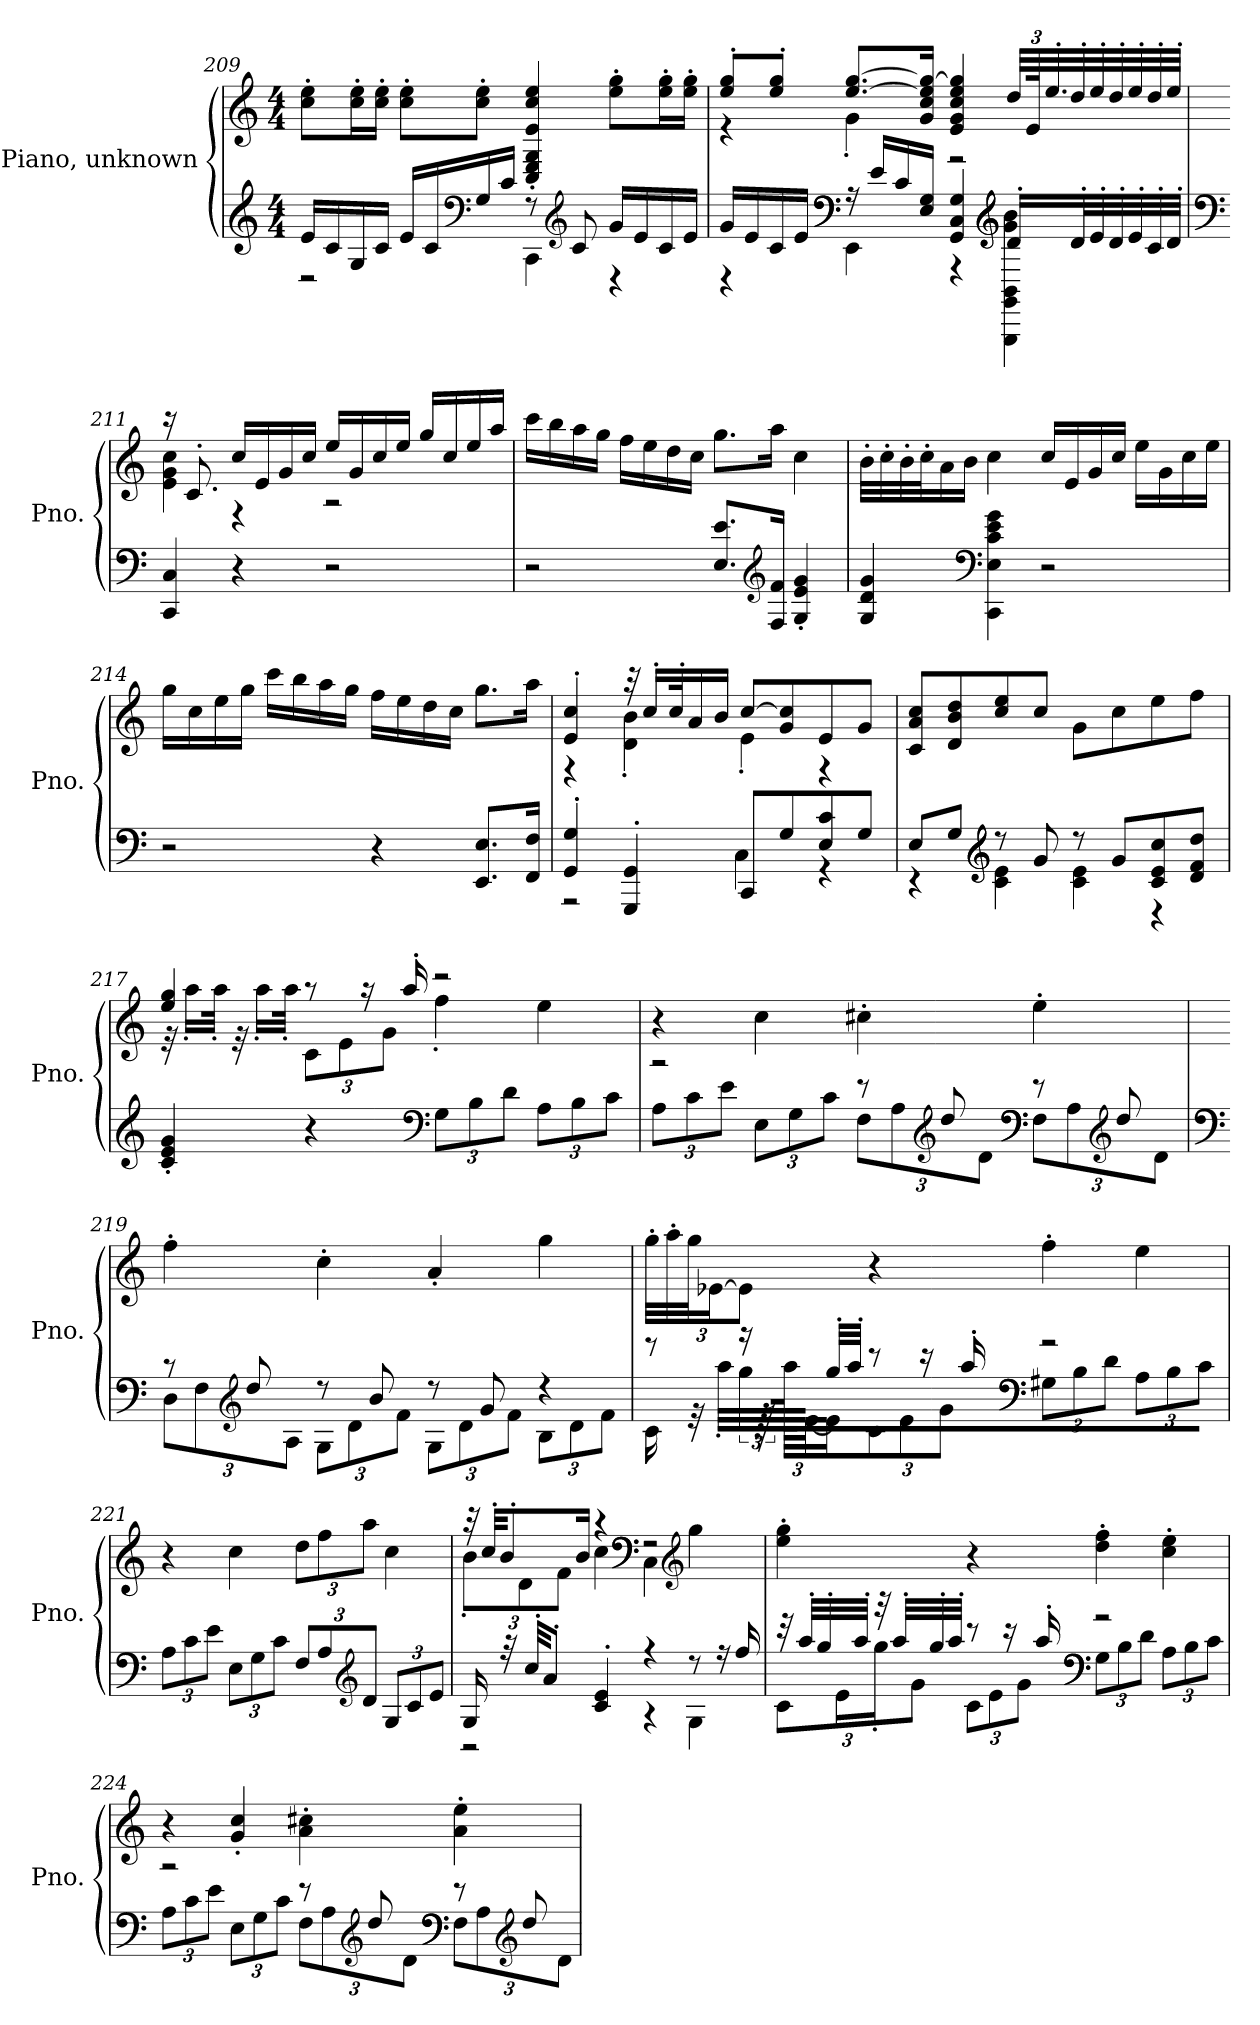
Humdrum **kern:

**kern	**kern
*part1	*part1
*staff2	*staff1
*I"Piano, unknown	*
*I'Pno.	*
*clefG2	*clefG2
*k[]	*k[]
*M4/4	*M4/4
=209	=209
*^	*
16e/LL	2r	8cc\' 8ee\'L
16c/	.	.
16G/	.	16cc\' 16ee\'L
16c/JJ	.	16cc\' 16ee\'JJ
16e/LL	.	8cc\' 8ee\'L
16c/	.	.
*clefF4	*	*
16G/	.	8cc\' 8ee\'J
16c/JJ	.	.
8r	4CC\	4C/' 4E/' 4G/' 4e/' 4cc/' 4ee/'
*clefG2	*	*
8c/	.	.
16g/LL	4r	8ee\' 8gg\'L
16e/	.	.
16c/	.	16ee\' 16gg\'L
16e/JJ	.	16ee\' 16gg\'JJ
!!LO:LB:g=z
=210	=210	=210
*	*	*^
16g/LL	4r	8ee/' 8gg/'L	4r
16e/	.	.	.
16c/	.	8ee/' 8gg/'J	.
16e/JJ	.	.	.
*clefF4	*	*	*
16r	4EE\	[8.ee/ [8.gg/L	4g'\
16e/LL	.	.	.
16c/	.	.	.
16E/ 16G/JJ	.	16g/ 16cc/ 16ee/] 16gg/_Jk	.
4GG/ 4C/ 4G/	4r	4e/ 4g/ 4cc/ 4ee/ 4gg/]	2r
*clefG2	*	*	*
*	*	*Xbrackettup	*
16d'/LL	4GGG\ 4GG\ 4BB\ 4g\ 4b\	48dd/LLL	.
.	.	96e/K	.
.	.	48.ee'/	.
32d'/L	.	32dd'/	.
32e'/	.	32ee'/	.
32d'/	.	32dd'/	.
32e'/	.	32ee'/	.
32c'/	.	32dd'/	.
32d'/JJJ	.	32ee'/JJJ	.
*v	*v	*	*
=211	=211	=211
*clefF4	*	*
4CC/ 4C/	16r	4e\ 4g\ 4cc\
.	8.c'/	.
4r	16cc/LL	4r
.	16e/	.
.	16g/	.
.	16cc/JJ	.
2r	16ee/LL	2r
.	16g/	.
.	16cc/	.
.	16ee/JJ	.
.	16gg/LL	.
.	16cc/	.
.	16ee/	.
.	16aa/JJ	.
*	*v	*v
!!LO:LB:g=z
=212	=212
2r	16ccc\LL
.	16bb\
.	16aa\
.	16gg\JJ
.	16ff\LL
.	16ee\
.	16dd\
.	16cc\JJ
8.E/ 8.e/L	8.gg\L
*clefG2	*
16F/ 16f/Jk	16aa\Jk
4G/' 4e/' 4g/'	4cc\
=213	=213
4G/ 4d/ 4g/	32b'\LLL
.	32cc'\
.	32b'\
.	32cc'\J
.	16a\
.	16b\JJ
*clefF4	*
4CC\ 4E\ 4c\ 4e\ 4g\	4cc\
2r	16cc/LL
.	16e/
.	16g/
.	16cc/JJ
.	16ee\LL
.	16g\
.	16cc\
.	16ee\JJ
=214	=214
2r	16gg\LL
.	16cc\
.	16ee\
.	16gg\JJ
.	16ccc\LL
.	16bb\
.	16aa\
.	16gg\JJ
4r	16ff\LL
.	16ee\
.	16dd\
.	16cc\JJ
8.EE/ 8.E/L	8.gg\L
16FF/ 16F/Jk	16aa\Jk
!!LO:LB:g=z
=215	=215
*^	*^
4GG/' 4G/'	2r	4e/' 4cc/'	4r
4GGG/' 4GG/'	.	32r	4d\' 4b\'
.	.	16cc'/LL	.
.	.	32cc'/K	.
.	.	16a/	.
.	.	16b/JJ	.
8CC/L	4C\	[8cc/L	4e'\
8G/	.	8g/ 8cc/]	.
8E/ 8c/	4r	8e/	4r
8G/J	.	8g/J	.
*	*	*v	*v
=216	=216	=216
8E/L	4r	8c/ 8a/ 8cc/L
8G/J	.	8d/ 8b/ 8dd/
*clefG2	*	*
8r	4c\ 4e\	8cc/ 8ee/
8g/	.	8cc/J
8r	4c\ 4e\	8g\L
8g/L	.	8cc\
8c/ 8e/ 8cc/	4r	8ee\
8d/ 8f/ 8dd/J	.	8ff\J
*v	*v	*
=217	=217
*	*^
4c/' 4e/' 4g/'	4ee/ 4gg/	32r
.	.	16aa'\LL
.	.	32aa'\JJk
.	.	32r
.	.	16aa'\LL
.	.	32aa'\JJk
4r	8r	12c\L
.	.	12e\
.	16r	.
.	.	12g\J
.	16aa'/	.
*clefF4	*	*
*Xbrackettup	*	*
12G\L	2r	4ff'\
12B\	.	.
12d\J	.	.
12A\L	.	4ee\
12B\	.	.
12c\J	.	.
*	*v	*v
!!LO:LB:g=z
=218	=218
*^	*
2r	12A\L	4r
.	12c\	.
.	12e\J	.
.	12E\L	4cc\
.	12G\	.
.	12c\J	.
8r	12F\L	4cc#X'\
.	12A\	.
*clefG2	*	*
8dd/	.	.
.	12d\J	.
*clefF4	*	*
8r	12F\L	4ee'\
.	12A\	.
*clefG2	*	*
8dd/	.	.
.	12d\J	.
=219	=219	=219
*clefF4	*	*
8r	12D\L	4ff'\
.	12F\	.
*clefG2	*	*
8dd/	.	.
.	12A\J	.
8r	12G\L	4cc'\
.	12d\	.
8b/	.	.
.	12f\J	.
8r	12G\L	4a'/
.	12d\	.
8g/	.	.
.	12f\J	.
4r	12B\L	4gg\
.	12d\	.
.	12f\J	.
!!LO:PB:g=z
=220	=220	=220
8r	16c\	32gg'\LLL
.	.	32aa'\
.	32r	48gg\J
.	.	[24e-X\J
.	32aa'\LLL	.
*	*brackettup	*
16r	48gg\JJJ	8e-\J]
.	96r	.
.	96aa\KLLL	.
.	[48e\J	.
32gg'/LLL	16e\J]	.
32aa'/JJJ	.	.
*	*Xbrackettup	*
8r	12c\	4r
.	12e\	.
16r	.	.
.	12g\J	.
16aa'/	.	.
*clefF4	*	*
2r	12G#X\L	4ff'\
.	12B\	.
.	12d\J	.
.	12A\L	4ee\
.	12B\	.
.	12c\J	.
*v	*v	*
=221	=221
12A\L	4r
12c\	.
12e\J	.
12E\L	4cc\
12G\	.
12c\J	.
12F/L	12dd\L
12A/	12ff\
*clefG2	*
12d/J	12aa\J
12G/L	4cc\
12c/	.
12e/J	.
!!LO:LB:g=z
=222	=222
*^	*^
16G/	2r	32r	12b'\L
.	.	32cc'/KKL	.
32r	.	8b'/	.
.	.	.	12d\
32cc'/KKL	.	.	.
8a'/J	.	.	.
.	.	.	12f\J
.	.	16b/Jk	.
4c/' 4e/'	.	4r	4cc\
*	*	*clefF4	*
4r	4r	2r	4C\
*	*	*clefG2	*
8r	4G\	.	4gg\
16r	.	.	.
16ff/	.	.	.
*	*	*v	*v
=223	=223	=223
32r	12c\L	4ee\' 4gg\'
32aa'/LLL	.	.
32gg'/	.	.
.	24e\L	.
32aa'/JJJ	.	.
32r	24gg'\J	.
32aa'/LLL	.	.
.	12g\J	.
32gg'/	.	.
32aa'/JJJ	.	.
8r	12c\L	4r
.	12e\	.
16r	.	.
.	12g\J	.
16aa'/	.	.
*clefF4	*	*
2r	12G\L	4dd\' 4ff\'
.	12B\	.
.	12d\J	.
.	12A\L	4cc\' 4ee\'
.	12B\	.
.	12c\J	.
!!LO:LB:g=z
=224	=224	=224
2r	12A\L	4r
.	12c\	.
.	12e\J	.
.	12E\L	4g/' 4cc/'
.	12G\	.
.	12c\J	.
8r	12F\L	4a\' 4cc#X\'
.	12A\	.
*clefG2	*	*
8dd/	.	.
.	12d\J	.
*clefF4	*	*
8r	12F\L	4a\' 4ee\'
.	12A\	.
*clefG2	*	*
8dd/	.	.
.	12d\J	.
*v	*v	*
=	=
*-	*-
